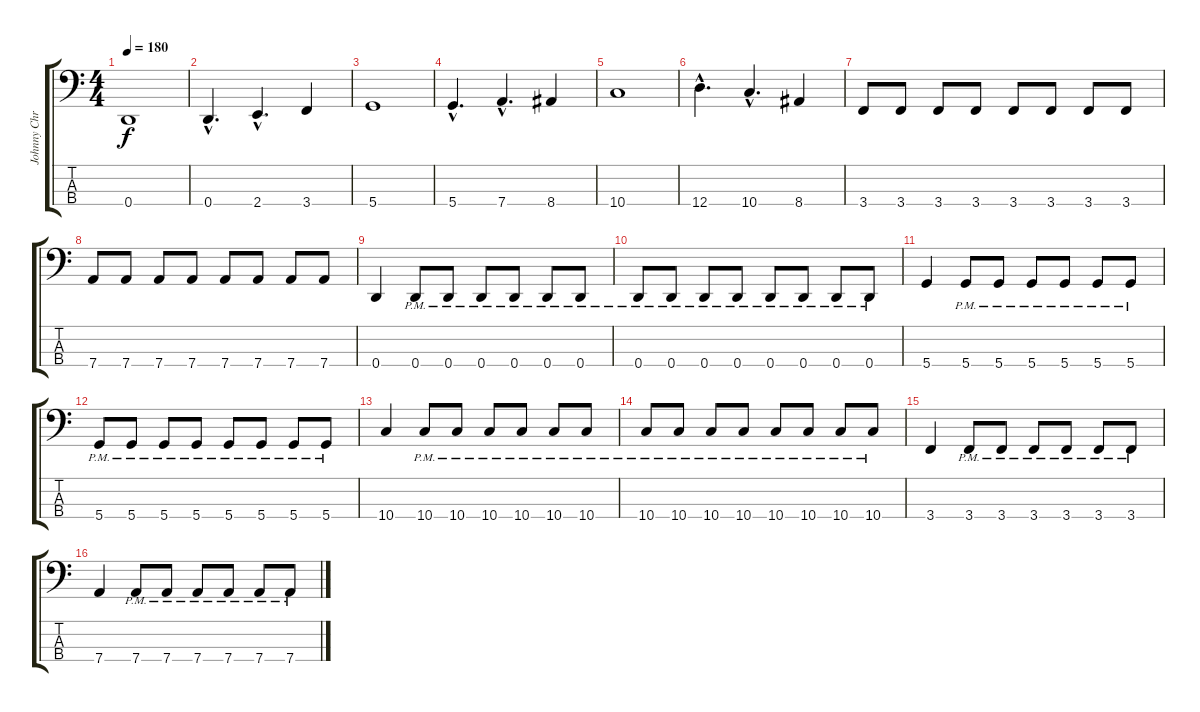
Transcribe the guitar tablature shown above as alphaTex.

\track ("Johnny Christ" "Johnny Chr") {instrument electricbasspick}
\staff {score tabs}
\tuning (G2 D2 A1 D1) {hide}
\ts (4 4)
\tempo 180
\clef f4
\ks c
0.4.1{dy f} |
0.4{hac}.4{d} 2.4{hac}.4{d} 3.4.4 |
5.4.1 |
5.4{hac}.4{d} 7.4{hac}.4{d} 8.4.4 |
10.4.1 |
12.4{hac}.4{d} 10.4{hac}.4{d} 8.4.4 |
3.4.8 3.4.8 3.4.8 3.4.8 3.4.8 3.4.8 3.4.8 3.4.8 |
7.4.8 7.4.8 7.4.8 7.4.8 7.4.8 7.4.8 7.4.8 7.4.8 |
0.4.4 0.4{pm}.8 0.4{pm}.8 0.4{pm}.8 0.4{pm}.8 0.4{pm}.8 0.4{pm}.8 |
0.4{pm}.8 0.4{pm}.8 0.4{pm}.8 0.4{pm}.8 0.4{pm}.8 0.4{pm}.8 0.4{pm}.8 0.4{pm}.8 |
5.4.4 5.4{pm}.8 5.4{pm}.8 5.4{pm}.8 5.4{pm}.8 5.4{pm}.8 5.4{pm}.8 |
5.4{pm}.8 5.4{pm}.8 5.4{pm}.8 5.4{pm}.8 5.4{pm}.8 5.4{pm}.8 5.4{pm}.8 5.4{pm}.8 |
10.4.4 10.4{pm}.8 10.4{pm}.8 10.4{pm}.8 10.4{pm}.8 10.4{pm}.8 10.4{pm}.8 |
10.4{pm}.8 10.4{pm}.8 10.4{pm}.8 10.4{pm}.8 10.4{pm}.8 10.4{pm}.8 10.4{pm}.8 10.4{pm}.8 |
3.4.4 3.4{pm}.8 3.4{pm}.8 3.4{pm}.8 3.4{pm}.8 3.4{pm}.8 3.4{pm}.8 |
7.4.4 7.4{pm}.8 7.4{pm}.8 7.4{pm}.8 7.4{pm}.8 7.4{pm}.8 7.4{pm}.8
